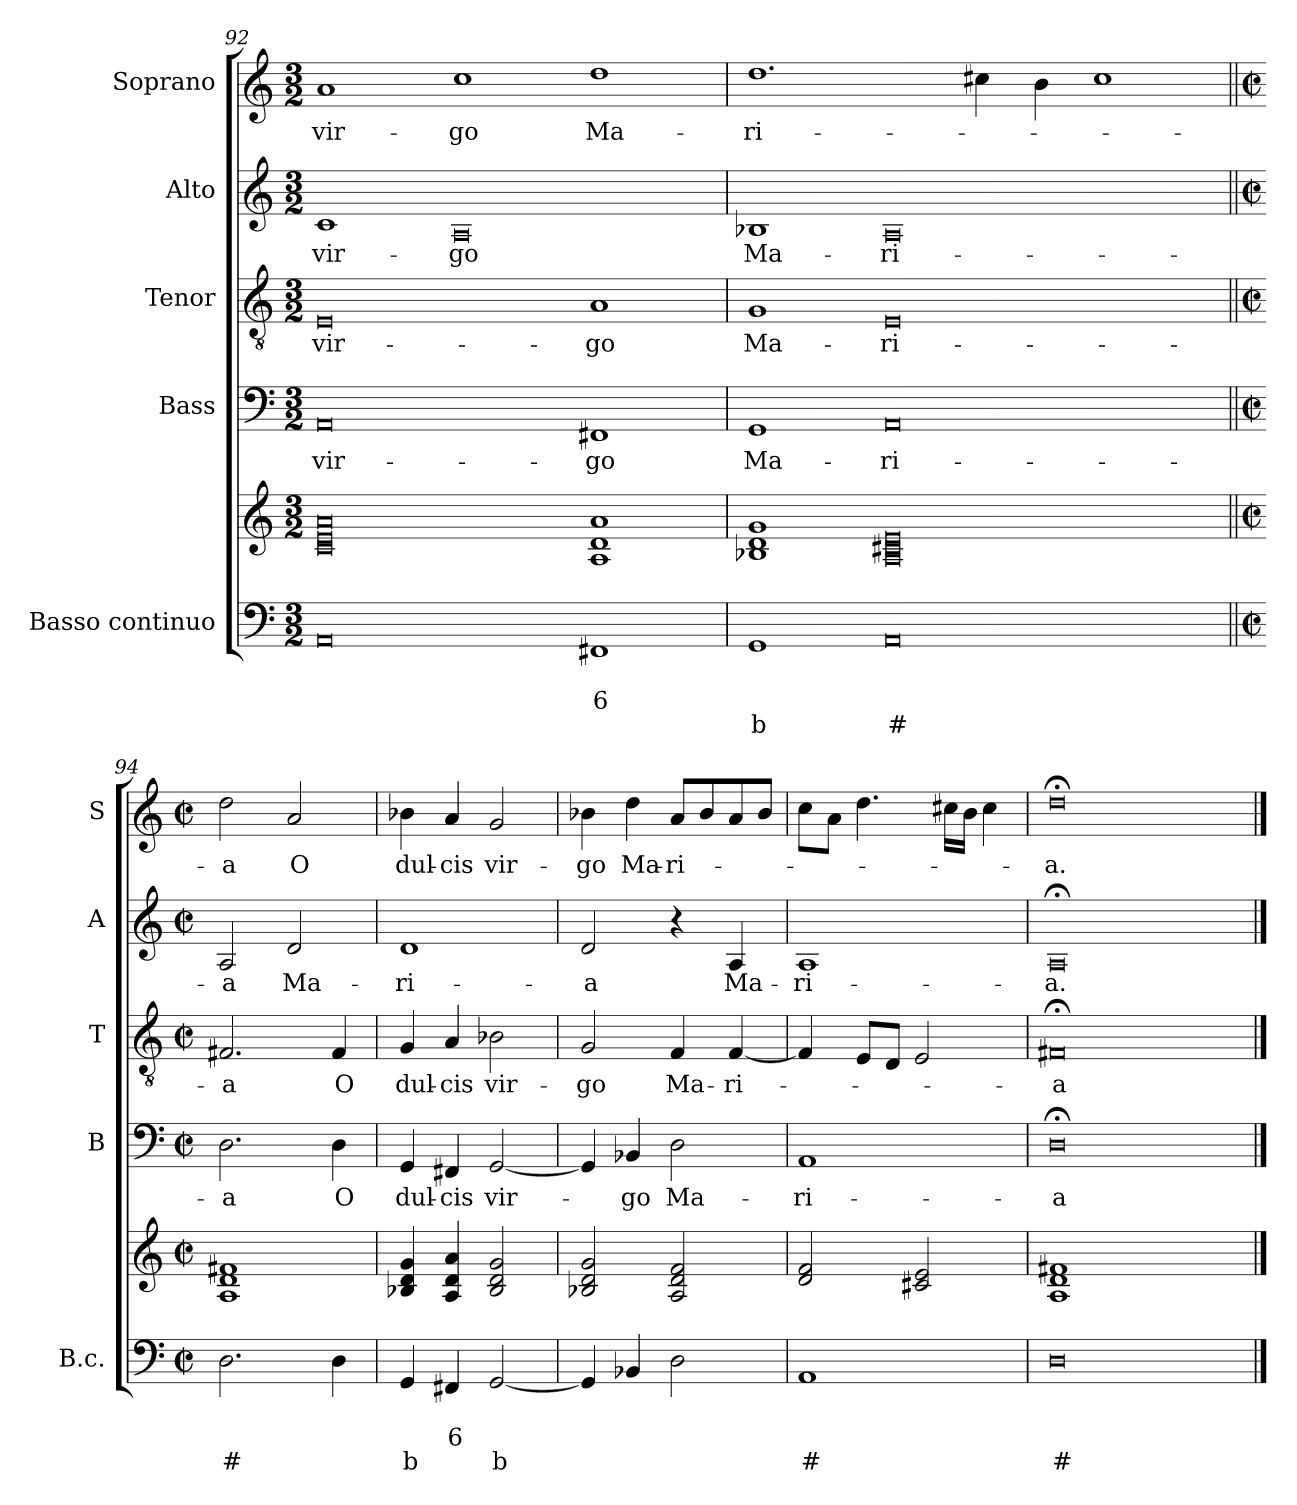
**kern	**text	**text	**text	**kern	**kern	**text	**kern	**text	**kern	**text	**kern	**text
*part5	*part5	*part5	*part5	*part5	*part4	*part4	*part3	*part3	*part2	*part2	*part1	*part1
*staff6	*staff6	*staff6	*staff6	*staff5	*staff4	*staff4	*staff3	*staff3	*staff2	*staff2	*staff1	*staff1
*I"Basso continuo	*	*	*	*	*I"Bass	*	*I"Tenor	*	*I"Alto	*	*I"Soprano	*
*I'B.c.	*	*	*	*	*I'B	*	*I'T	*	*I'A	*	*I'S	*
*clefF4	*	*	*	*clefG2	*clefF4	*	*clefGv2	*	*clefG2	*	*clefG2	*
*k[]	*	*	*	*k[]	*k[]	*	*k[]	*	*k[]	*	*k[]	*
*C:	*	*	*	*C:	*C:	*	*C:	*	*C:	*	*C:	*
*M3/2	*	*	*	*M3/2	*M3/2	*	*M3/2	*	*M3/2	*	*M3/2	*
=92	=92	=92	=92	=92	=92	=92	=92	=92	=92	=92	=92	=92
!	!	!	!	!	!	!LO:LY:b	!	!	!	!	!	!
!	!	!	!	!	!	!	!	!LO:LY:b	!	!	!	!
!	!	!	!	!	!	!	!	!	!	!LO:LY:b	!	!
!	!	!	!	!	!	!	!	!	!	!	!	!LO:LY:b
0AA	.	.	.	0c! 0e! 0a!	0AA	vir-	0E	vir-	1c	vir-	1a	vir-
!	!	!	!	!	!	!	!	!	!	!LO:LY:b	!	!
!	!	!	!	!	!	!	!	!	!	!	!	!LO:LY:b
.	.	.	.	.	.	.	.	.	0A	-go	1cc	-go
!	!	!LO:LY:b	!	!	!	!	!	!	!	!	!	!
!	!	!	!	!	!	!LO:LY:b	!	!	!	!	!	!
!	!	!	!	!	!	!	!	!LO:LY:b	!	!	!	!
!	!	!	!	!	!	!	!	!	!	!	!	!LO:LY:b
1FF#X	.	6	.	1A! 1d! 1a!	1FF#X	-go	1A	-go	.	.	1dd	Ma-
=93	=93	=93	=93	=93	=93	=93	=93	=93	=93	=93	=93	=93
!	!	!	!LO:LY:b	!	!	!	!	!	!	!	!	!
!	!	!	!	!	!	!LO:LY:b	!	!	!	!	!	!
!	!	!	!	!	!	!	!	!LO:LY:b	!	!	!	!
!	!	!	!	!	!	!	!	!	!	!LO:LY:b	!	!
!	!	!	!	!	!	!	!	!	!	!	!	!LO:LY:b
1GG	.	.	b	1B-X! 1d! 1g!	1GG	Ma-	1G	Ma-	1B-X	Ma-	1.dd	-ri-
!	!	!	!LO:LY:b	!	!	!	!	!	!	!	!	!
!	!	!	!	!	!	!LO:LY:b	!	!	!	!	!	!
!	!	!	!	!	!	!	!	!LO:LY:b	!	!	!	!
!	!	!	!	!	!	!	!	!	!	!LO:LY:b	!	!
0AA	.	.	#	0A! 0c#X! 0e!	0AA	-ri-	0E	-ri-	0A	-ri-	.	.
.	.	.	.	.	.	.	.	.	.	.	4cc#X\	.
.	.	.	.	.	.	.	.	.	.	.	4b\	.
.	.	.	.	.	.	.	.	.	.	.	1cc#	.
=94||	=94||	=94||	=94||	=94||	=94||	=94||	=94||	=94||	=94||	=94||	=94||	=94||
*M2/2	*	*	*	*M2/2	*M2/2	*	*M2/2	*	*M2/2	*	*M2/2	*
*met(c|)	*	*	*	*met(c|)	*met(c|)	*	*met(c|)	*	*met(c|)	*	*met(c|)	*
!	!	!	!LO:LY:b	!	!	!	!	!	!	!	!	!
!	!	!	!	!	!	!LO:LY:b	!	!	!	!	!	!
!	!	!	!	!	!	!	!	!LO:LY:b	!	!	!	!
!	!	!	!	!	!	!	!	!	!	!LO:LY:b	!	!
!	!	!	!	!	!	!	!	!	!	!	!	!LO:LY:b
2.D\	.	.	#	1A! 1d! 1f#X!	2.D\	-a	2.F#X/	-a	2A/	-a	2dd\	-a
!	!	!	!	!	!	!	!	!	!	!LO:LY:b	!	!
!	!	!	!	!	!	!	!	!	!	!	!	!LO:LY:b
.	.	.	.	.	.	.	.	.	2d/	Ma-	2a/	O
!	!	!	!	!	!	!LO:LY:b	!	!	!	!	!	!
!	!	!	!	!	!	!	!	!LO:LY:b	!	!	!	!
4D\	.	.	.	.	4D\	O	4F#/	O	.	.	.	.
!!LO:LB:g=z
=95	=95	=95	=95	=95	=95	=95	=95	=95	=95	=95	=95	=95
!	!	!	!LO:LY:b	!	!	!	!	!	!	!	!	!
!	!	!	!	!	!	!LO:LY:b	!	!	!	!	!	!
!	!	!	!	!	!	!	!	!LO:LY:b	!	!	!	!
!	!	!	!	!	!	!	!	!	!	!LO:LY:b	!	!
!	!	!	!	!	!	!	!	!	!	!	!	!LO:LY:b
4GG/	.	.	b	4B-X!/ 4d!/ 4g!/	4GG/	dul-	4G/	dul-	1d	-ri-	4b-X\	dul-
!	!	!LO:LY:b	!	!	!	!	!	!	!	!	!	!
!	!	!	!	!	!	!LO:LY:b	!	!	!	!	!	!
!	!	!	!	!	!	!	!	!LO:LY:b	!	!	!	!
!	!	!	!	!	!	!	!	!	!	!	!	!LO:LY:b
4FF#X/	.	6	.	4A!/ 4d!/ 4a!/	4FF#X/	-cis	4A/	-cis	.	.	4a/	-cis
!	!	!	!LO:LY:b	!	!	!	!	!	!	!	!	!
!	!	!	!	!	!	!LO:LY:b	!	!	!	!	!	!
!	!	!	!	!	!	!	!	!LO:LY:b	!	!	!	!
!	!	!	!	!	!	!	!	!	!	!	!	!LO:LY:b
[2GG/	.	.	b	2B-!/ 2d!/ 2g!/	[2GG/	vir-	2B-X\	vir-	.	.	2g/	vir-
=96	=96	=96	=96	=96	=96	=96	=96	=96	=96	=96	=96	=96
!	!	!	!	!	!	!	!	!LO:LY:b	!	!	!	!
!	!	!	!	!	!	!	!	!	!	!LO:LY:b	!	!
!	!	!	!	!	!	!	!	!	!	!	!	!LO:LY:b
4GG/]	.	.	.	2B-X!/ 2d!/ 2g!/	4GG/]	.	2G/	-go	2d/	-a	4b-X\	-go
!	!	!	!	!	!	!LO:LY:b	!	!	!	!	!	!
!	!	!	!	!	!	!	!	!	!	!	!	!LO:LY:b
4BB-X/	.	.	.	.	4BB-X/	-go	.	.	.	.	4dd\	Ma-
!	!	!	!	!	!	!LO:LY:b	!	!	!	!	!	!
!	!	!	!	!	!	!	!	!LO:LY:b	!	!	!	!
!	!	!	!	!	!	!	!	!	!	!	!	!LO:LY:b
2D\	.	.	.	2A!/ 2d!/ 2f!/	2D\	Ma-	4F/	Ma-	4r	.	8a/L	-ri-
.	.	.	.	.	.	.	.	.	.	.	8b-/	.
!	!	!	!	!	!	!	!	!LO:LY:b	!	!	!	!
!	!	!	!	!	!	!	!	!	!	!LO:LY:b	!	!
.	.	.	.	.	.	.	[4F/	-ri-	4A/	Ma-	8a/	.
.	.	.	.	.	.	.	.	.	.	.	8b-/J	.
=97	=97	=97	=97	=97	=97	=97	=97	=97	=97	=97	=97	=97
!	!	!	!LO:LY:b	!	!	!	!	!	!	!	!	!
!	!	!	!	!	!	!LO:LY:b	!	!	!	!	!	!
!	!	!	!	!	!	!	!	!	!	!LO:LY:b	!	!
1AA	.	.	#	2d!/ 2f!/	1AA	-ri-	4F/]	.	1A	-ri-	8cc\L	.
.	.	.	.	.	.	.	.	.	.	.	8a\J	.
.	.	.	.	.	.	.	8E/L	.	.	.	4.dd\	.
.	.	.	.	.	.	.	8D/J	.	.	.	.	.
.	.	.	.	2c#X!/ 2e!/	.	.	2E/	.	.	.	.	.
.	.	.	.	.	.	.	.	.	.	.	16cc#X\LL	.
.	.	.	.	.	.	.	.	.	.	.	16b\JJ	.
.	.	.	.	.	.	.	.	.	.	.	4cc#\	.
=98	=98	=98	=98	=98	=98	=98	=98	=98	=98	=98	=98	=98
!	!	!	!LO:LY:b	!	!	!	!	!	!	!	!	!
!	!	!	!	!	!	!LO:LY:b	!	!	!	!	!	!
!	!	!	!	!	!	!	!	!LO:LY:b	!	!	!	!
!	!	!	!	!	!	!	!	!	!	!LO:LY:b	!	!
!	!	!	!	!	!	!	!	!	!	!	!	!LO:LY:b
0D	.	.	#	1A! 1d! 1f#X!	0D;<	-a	0F#X;<	-a	0A;<	-a.	0dd;<	-a.
.	.	.	.	1ryy	.	.	.	.	.	.	.	.
==	==	==	==	==	==	==	==	==	==	==	==	==
*-	*-	*-	*-	*-	*-	*-	*-	*-	*-	*-	*-	*-
